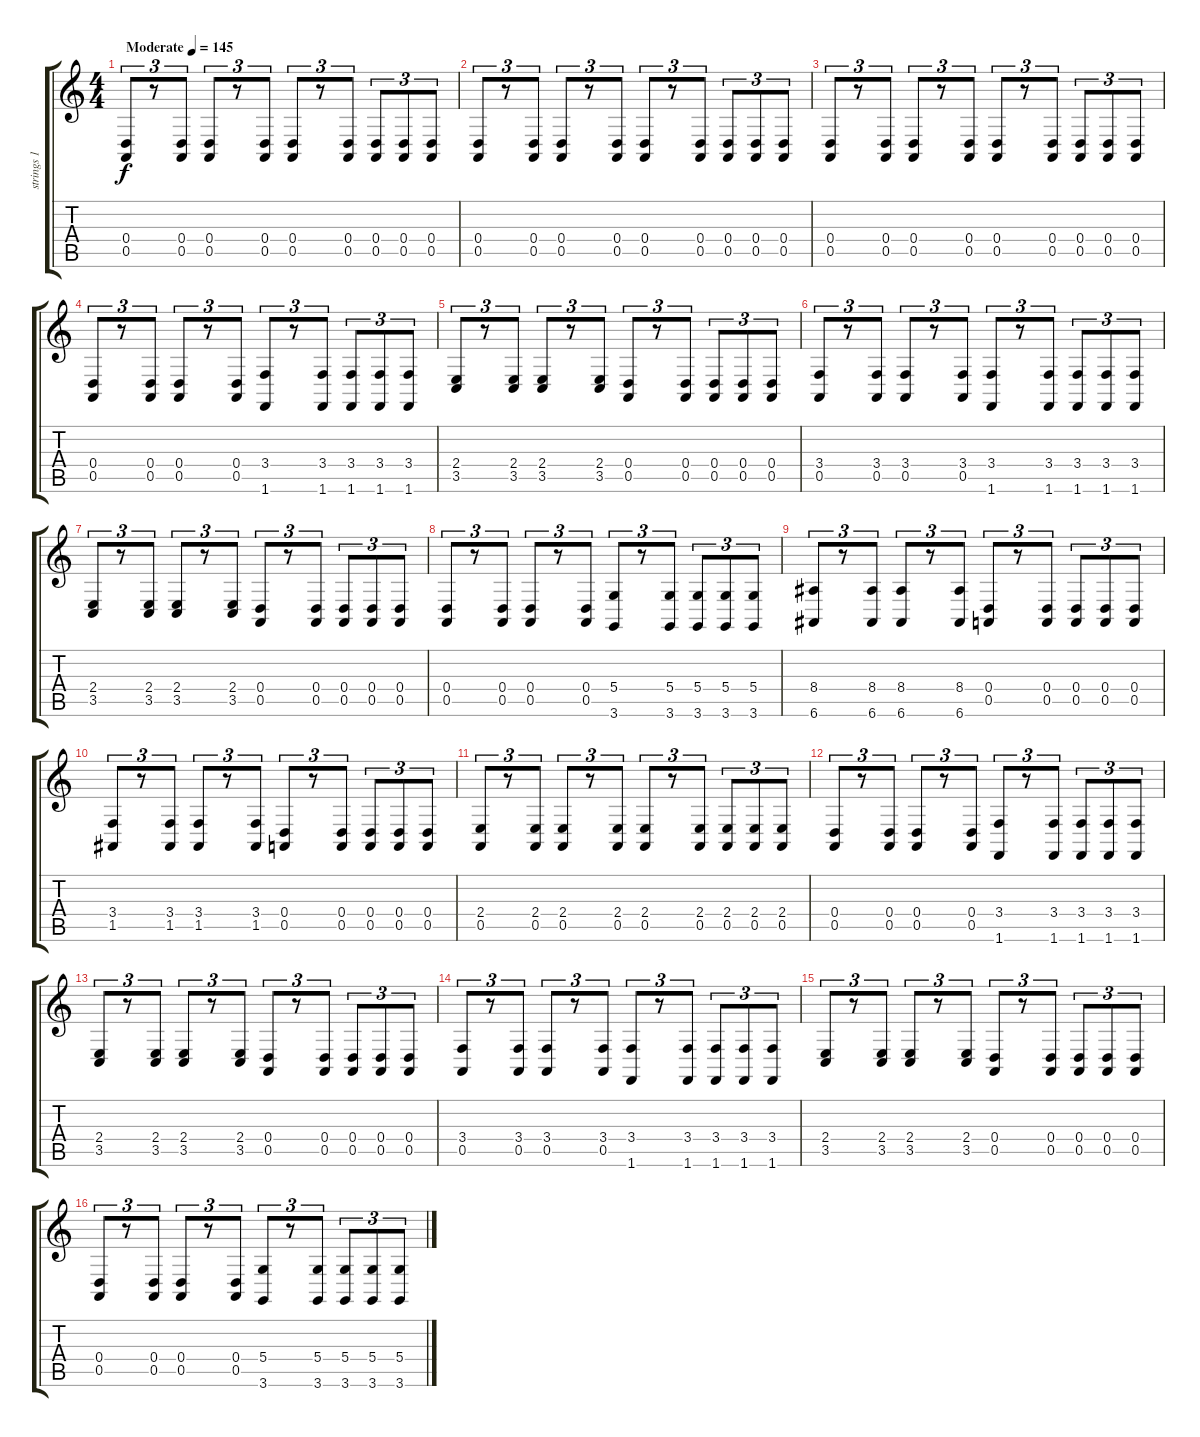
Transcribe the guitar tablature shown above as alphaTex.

\track ("strings 1" "strings 1") {instrument tremolostrings}
\staff {score tabs}
\tuning (E4 B3 G3 D3 A2 E2) {hide}
\ts (4 4)
\tempo (145 "Moderate")
\clef g2
\ks c
(0.4 0.5).8{tu (3 2) dy f volume 12 instrument tremolostrings} r.8{tu (3 2)} (0.4 0.5).8{tu (3 2)} (0.4 0.5).8{tu (3 2)} r.8{tu (3 2)} (0.4 0.5).8{tu (3 2)} (0.4 0.5).8{tu (3 2)} r.8{tu (3 2)} (0.4 0.5).8{tu (3 2)} (0.4 0.5).8{tu (3 2)} (0.4 0.5).8{tu (3 2)} (0.4 0.5).8{tu (3 2)} |
(0.4 0.5).8{tu (3 2)} r.8{tu (3 2)} (0.4 0.5).8{tu (3 2)} (0.4 0.5).8{tu (3 2)} r.8{tu (3 2)} (0.4 0.5).8{tu (3 2)} (0.4 0.5).8{tu (3 2)} r.8{tu (3 2)} (0.4 0.5).8{tu (3 2)} (0.4 0.5).8{tu (3 2)} (0.4 0.5).8{tu (3 2)} (0.4 0.5).8{tu (3 2)} |
(0.4 0.5).8{tu (3 2)} r.8{tu (3 2)} (0.4 0.5).8{tu (3 2)} (0.4 0.5).8{tu (3 2)} r.8{tu (3 2)} (0.4 0.5).8{tu (3 2)} (0.4 0.5).8{tu (3 2)} r.8{tu (3 2)} (0.4 0.5).8{tu (3 2)} (0.4 0.5).8{tu (3 2)} (0.4 0.5).8{tu (3 2)} (0.4 0.5).8{tu (3 2)} |
(0.4 0.5).8{tu (3 2)} r.8{tu (3 2)} (0.4 0.5).8{tu (3 2)} (0.4 0.5).8{tu (3 2)} r.8{tu (3 2)} (0.4 0.5).8{tu (3 2)} (3.4 1.6).8{tu (3 2)} r.8{tu (3 2)} (3.4 1.6).8{tu (3 2)} (3.4 1.6).8{tu (3 2)} (3.4 1.6).8{tu (3 2)} (3.4 1.6).8{tu (3 2)} |
(2.4 3.5).8{tu (3 2)} r.8{tu (3 2)} (2.4 3.5).8{tu (3 2)} (2.4 3.5).8{tu (3 2)} r.8{tu (3 2)} (2.4 3.5).8{tu (3 2)} (0.4 0.5).8{tu (3 2)} r.8{tu (3 2)} (0.4 0.5).8{tu (3 2)} (0.4 0.5).8{tu (3 2)} (0.4 0.5).8{tu (3 2)} (0.4 0.5).8{tu (3 2)} |
(3.4 0.5).8{tu (3 2)} r.8{tu (3 2)} (3.4 0.5).8{tu (3 2)} (3.4 0.5).8{tu (3 2)} r.8{tu (3 2)} (3.4 0.5).8{tu (3 2)} (3.4 1.6).8{tu (3 2)} r.8{tu (3 2)} (3.4 1.6).8{tu (3 2)} (3.4 1.6).8{tu (3 2)} (3.4 1.6).8{tu (3 2)} (3.4 1.6).8{tu (3 2)} |
(2.4 3.5).8{tu (3 2)} r.8{tu (3 2)} (2.4 3.5).8{tu (3 2)} (2.4 3.5).8{tu (3 2)} r.8{tu (3 2)} (2.4 3.5).8{tu (3 2)} (0.4 0.5).8{tu (3 2)} r.8{tu (3 2)} (0.4 0.5).8{tu (3 2)} (0.4 0.5).8{tu (3 2)} (0.4 0.5).8{tu (3 2)} (0.4 0.5).8{tu (3 2)} |
(0.4 0.5).8{tu (3 2)} r.8{tu (3 2)} (0.4 0.5).8{tu (3 2)} (0.4 0.5).8{tu (3 2)} r.8{tu (3 2)} (0.4 0.5).8{tu (3 2)} (5.4 3.6).8{tu (3 2)} r.8{tu (3 2)} (5.4 3.6).8{tu (3 2)} (5.4 3.6).8{tu (3 2)} (5.4 3.6).8{tu (3 2)} (5.4 3.6).8{tu (3 2)} |
(8.4 6.6).8{tu (3 2)} r.8{tu (3 2)} (8.4 6.6).8{tu (3 2)} (8.4 6.6).8{tu (3 2)} r.8{tu (3 2)} (8.4 6.6).8{tu (3 2)} (0.4 0.5).8{tu (3 2)} r.8{tu (3 2)} (0.4 0.5).8{tu (3 2)} (0.4 0.5).8{tu (3 2)} (0.4 0.5).8{tu (3 2)} (0.4 0.5).8{tu (3 2)} |
(3.4 1.5).8{tu (3 2)} r.8{tu (3 2)} (3.4 1.5).8{tu (3 2)} (3.4 1.5).8{tu (3 2)} r.8{tu (3 2)} (3.4 1.5).8{tu (3 2)} (0.4 0.5).8{tu (3 2)} r.8{tu (3 2)} (0.4 0.5).8{tu (3 2)} (0.4 0.5).8{tu (3 2)} (0.4 0.5).8{tu (3 2)} (0.4 0.5).8{tu (3 2)} |
(2.4 0.5).8{tu (3 2)} r.8{tu (3 2)} (2.4 0.5).8{tu (3 2)} (2.4 0.5).8{tu (3 2)} r.8{tu (3 2)} (2.4 0.5).8{tu (3 2)} (2.4 0.5).8{tu (3 2)} r.8{tu (3 2)} (2.4 0.5).8{tu (3 2)} (2.4 0.5).8{tu (3 2)} (2.4 0.5).8{tu (3 2)} (2.4 0.5).8{tu (3 2)} |
(0.4 0.5).8{tu (3 2)} r.8{tu (3 2)} (0.4 0.5).8{tu (3 2)} (0.4 0.5).8{tu (3 2)} r.8{tu (3 2)} (0.4 0.5).8{tu (3 2)} (3.4 1.6).8{tu (3 2)} r.8{tu (3 2)} (3.4 1.6).8{tu (3 2)} (3.4 1.6).8{tu (3 2)} (3.4 1.6).8{tu (3 2)} (3.4 1.6).8{tu (3 2)} |
(2.4 3.5).8{tu (3 2)} r.8{tu (3 2)} (2.4 3.5).8{tu (3 2)} (2.4 3.5).8{tu (3 2)} r.8{tu (3 2)} (2.4 3.5).8{tu (3 2)} (0.4 0.5).8{tu (3 2)} r.8{tu (3 2)} (0.4 0.5).8{tu (3 2)} (0.4 0.5).8{tu (3 2)} (0.4 0.5).8{tu (3 2)} (0.4 0.5).8{tu (3 2)} |
(3.4 0.5).8{tu (3 2)} r.8{tu (3 2)} (3.4 0.5).8{tu (3 2)} (3.4 0.5).8{tu (3 2)} r.8{tu (3 2)} (3.4 0.5).8{tu (3 2)} (3.4 1.6).8{tu (3 2)} r.8{tu (3 2)} (3.4 1.6).8{tu (3 2)} (3.4 1.6).8{tu (3 2)} (3.4 1.6).8{tu (3 2)} (3.4 1.6).8{tu (3 2)} |
(2.4 3.5).8{tu (3 2)} r.8{tu (3 2)} (2.4 3.5).8{tu (3 2)} (2.4 3.5).8{tu (3 2)} r.8{tu (3 2)} (2.4 3.5).8{tu (3 2)} (0.4 0.5).8{tu (3 2)} r.8{tu (3 2)} (0.4 0.5).8{tu (3 2)} (0.4 0.5).8{tu (3 2)} (0.4 0.5).8{tu (3 2)} (0.4 0.5).8{tu (3 2)} |
(0.4 0.5).8{tu (3 2)} r.8{tu (3 2)} (0.4 0.5).8{tu (3 2)} (0.4 0.5).8{tu (3 2)} r.8{tu (3 2)} (0.4 0.5).8{tu (3 2)} (5.4 3.6).8{tu (3 2)} r.8{tu (3 2)} (5.4 3.6).8{tu (3 2)} (5.4 3.6).8{tu (3 2)} (5.4 3.6).8{tu (3 2)} (5.4 3.6).8{tu (3 2)}
